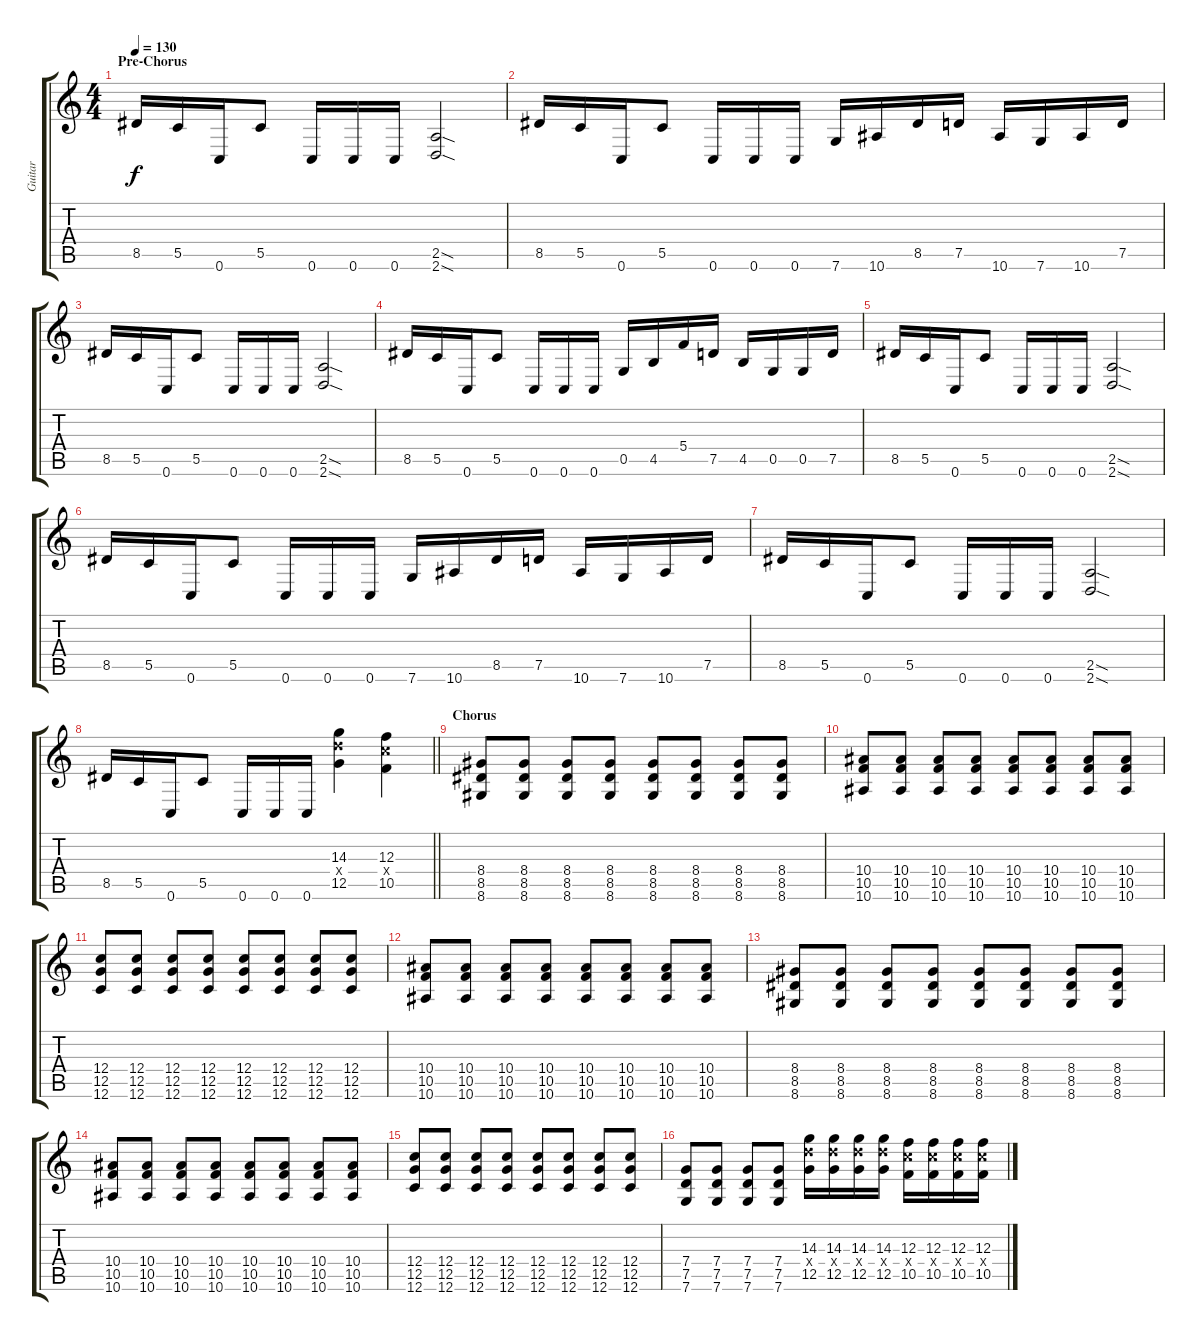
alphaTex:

\track ("Guitar" "Guitar") {instrument distortionguitar}
\staff {score tabs}
\tuning (D4 A3 F3 C3 G2 C2) {hide}
\ts (4 4)
\section ("" "Pre-Chorus")
\tempo 130
\clef g2
\ks c
8.5.16{dy f} 5.5.16 0.6.16 5.5.8 0.6.16 0.6.16 0.6.16 (2.5{sod} 2.6{sod}).2 |
8.5.16 5.5.16 0.6.16 5.5.8 0.6.16 0.6.16 0.6.16 7.6.16 10.6.16 8.5.16 7.5.16 10.6.16 7.6.16 10.6.16 7.5.16 |
8.5.16 5.5.16 0.6.16 5.5.8 0.6.16 0.6.16 0.6.16 (2.5{sod} 2.6{sod}).2 |
8.5.16 5.5.16 0.6.16 5.5.8 0.6.16 0.6.16 0.6.16 0.5.16 4.5.16 5.4.16 7.5.16 4.5.16 0.5.16 0.5.16 7.5.16 |
8.5.16 5.5.16 0.6.16 5.5.8 0.6.16 0.6.16 0.6.16 (2.5{sod} 2.6{sod}).2 |
8.5.16 5.5.16 0.6.16 5.5.8 0.6.16 0.6.16 0.6.16 7.6.16 10.6.16 8.5.16 7.5.16 10.6.16 7.6.16 10.6.16 7.5.16 |
8.5.16 5.5.16 0.6.16 5.5.8 0.6.16 0.6.16 0.6.16 (2.5{sod} 2.6{sod}).2 |
\barLineRight lightlight
8.5.16 5.5.16 0.6.16 5.5.8 0.6.16 0.6.16 0.6.16 (14.3 14.4{x} 12.5).4 (12.3 12.4{x} 10.5).4 |
\section ("" "Chorus")
(8.4 8.5 8.6).8 (8.4 8.5 8.6).8 (8.4 8.5 8.6).8 (8.4 8.5 8.6).8 (8.4 8.5 8.6).8 (8.4 8.5 8.6).8 (8.4 8.5 8.6).8 (8.4 8.5 8.6).8 |
(10.4 10.5 10.6).8 (10.4 10.5 10.6).8 (10.4 10.5 10.6).8 (10.4 10.5 10.6).8 (10.4 10.5 10.6).8 (10.4 10.5 10.6).8 (10.4 10.5 10.6).8 (10.4 10.5 10.6).8 |
(12.4 12.5 12.6).8 (12.4 12.5 12.6).8 (12.4 12.5 12.6).8 (12.4 12.5 12.6).8 (12.4 12.5 12.6).8 (12.4 12.5 12.6).8 (12.4 12.5 12.6).8 (12.4 12.5 12.6).8 |
(10.4 10.5 10.6).8 (10.4 10.5 10.6).8 (10.4 10.5 10.6).8 (10.4 10.5 10.6).8 (10.4 10.5 10.6).8 (10.4 10.5 10.6).8 (10.4 10.5 10.6).8 (10.4 10.5 10.6).8 |
(8.4 8.5 8.6).8 (8.4 8.5 8.6).8 (8.4 8.5 8.6).8 (8.4 8.5 8.6).8 (8.4 8.5 8.6).8 (8.4 8.5 8.6).8 (8.4 8.5 8.6).8 (8.4 8.5 8.6).8 |
(10.4 10.5 10.6).8 (10.4 10.5 10.6).8 (10.4 10.5 10.6).8 (10.4 10.5 10.6).8 (10.4 10.5 10.6).8 (10.4 10.5 10.6).8 (10.4 10.5 10.6).8 (10.4 10.5 10.6).8 |
(12.4 12.5 12.6).8 (12.4 12.5 12.6).8 (12.4 12.5 12.6).8 (12.4 12.5 12.6).8 (12.4 12.5 12.6).8 (12.4 12.5 12.6).8 (12.4 12.5 12.6).8 (12.4 12.5 12.6).8 |
(7.4 7.5 7.6).8 (7.4 7.5 7.6).8 (7.4 7.5 7.6).8 (7.4 7.5 7.6).8 (14.3 14.4{x} 12.5).16 (14.3 14.4{x} 12.5).16 (14.3 14.4{x} 12.5).16 (14.3 14.4{x} 12.5).16 (12.3 12.4{x} 10.5).16 (12.3 12.4{x} 10.5).16 (12.3 12.4{x} 10.5).16 (12.3 12.4{x} 10.5).16
